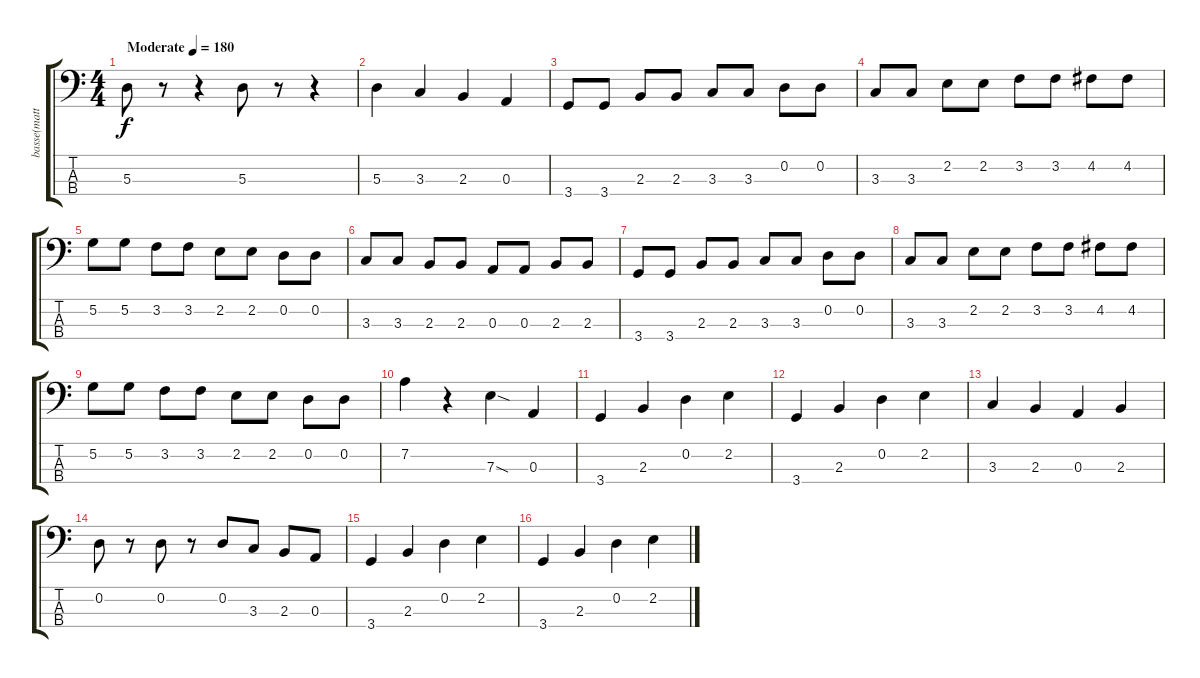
\track ("basse(matt)" "basse(matt") {instrument electricbasspick}
\staff {score tabs}
\tuning (G2 D2 A1 E1) {hide}
\ts (4 4)
\tempo (180 "Moderate")
\clef f4
\ks c
5.3.8{dy f instrument electricbasspick} r.8 r.4 5.3.8 r.8 r.4 |
5.3.4 3.3.4 2.3.4 0.3.4 |
3.4.8 3.4.8 2.3.8 2.3.8 3.3.8 3.3.8 0.2.8 0.2.8 |
3.3.8 3.3.8 2.2.8 2.2.8 3.2.8 3.2.8 4.2.8 4.2.8 |
5.2.8 5.2.8 3.2.8 3.2.8 2.2.8 2.2.8 0.2.8 0.2.8 |
3.3.8 3.3.8 2.3.8 2.3.8 0.3.8 0.3.8 2.3.8 2.3.8 |
3.4.8 3.4.8 2.3.8 2.3.8 3.3.8 3.3.8 0.2.8 0.2.8 |
3.3.8 3.3.8 2.2.8 2.2.8 3.2.8 3.2.8 4.2.8 4.2.8 |
5.2.8 5.2.8 3.2.8 3.2.8 2.2.8 2.2.8 0.2.8 0.2.8 |
7.2.4 r.4 7.3{sod}.4 0.3.4 |
3.4.4 2.3.4 0.2.4 2.2.4 |
3.4.4 2.3.4 0.2.4 2.2.4 |
3.3.4 2.3.4 0.3.4 2.3.4 |
0.2.8 r.8 0.2.8 r.8 0.2.8 3.3.8 2.3.8 0.3.8 |
3.4.4 2.3.4 0.2.4 2.2.4 |
3.4.4 2.3.4 0.2.4 2.2.4
